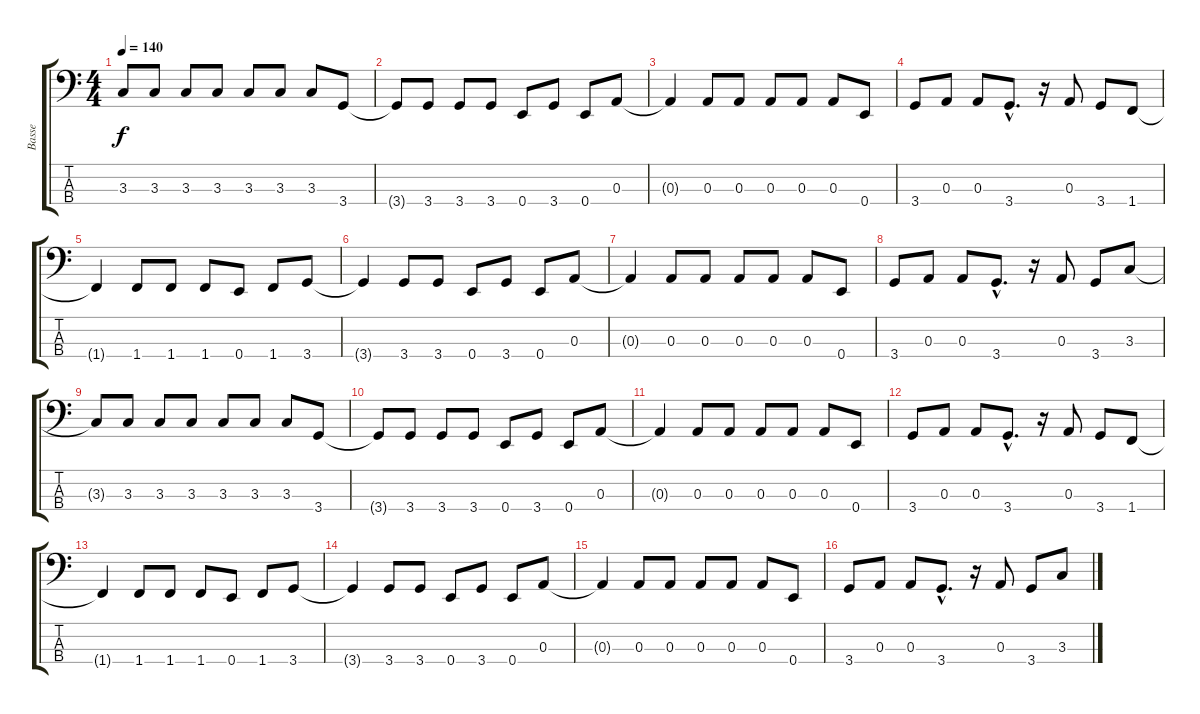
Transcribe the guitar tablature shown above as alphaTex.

\track ("Basse" "Basse") {instrument electricbassfinger}
\staff {score tabs}
\tuning (G2 D2 A1 E1) {hide}
\ts (4 4)
\tempo 140
\clef f4
\ks c
3.3{t}.8{dy f} 3.3.8 3.3.8 3.3.8 3.3.8 3.3.8 3.3.8 3.4.8 |
3.4{t}.8 3.4.8 3.4.8 3.4.8 0.4.8 3.4.8 0.4.8 0.3.8 |
0.3{t}.4 0.3.8 0.3.8 0.3.8 0.3.8 0.3.8 0.4.8 |
3.4.8 0.3.8 0.3.8 3.4{hac}.8{d} r.16 0.3.8 3.4.8 1.4.8 |
1.4{t}.4 1.4.8 1.4.8 1.4.8 0.4.8 1.4.8 3.4.8 |
3.4{t}.4 3.4.8 3.4.8 0.4.8 3.4.8 0.4.8 0.3.8 |
0.3{t}.4 0.3.8 0.3.8 0.3.8 0.3.8 0.3.8 0.4.8 |
3.4.8 0.3.8 0.3.8 3.4{hac}.8{d} r.16 0.3.8 3.4.8 3.3.8 |
3.3{t}.8 3.3.8 3.3.8 3.3.8 3.3.8 3.3.8 3.3.8 3.4.8 |
3.4{t}.8 3.4.8 3.4.8 3.4.8 0.4.8 3.4.8 0.4.8 0.3.8 |
0.3{t}.4 0.3.8 0.3.8 0.3.8 0.3.8 0.3.8 0.4.8 |
3.4.8 0.3.8 0.3.8 3.4{hac}.8{d} r.16 0.3.8 3.4.8 1.4.8 |
1.4{t}.4 1.4.8 1.4.8 1.4.8 0.4.8 1.4.8 3.4.8 |
3.4{t}.4 3.4.8 3.4.8 0.4.8 3.4.8 0.4.8 0.3.8 |
0.3{t}.4 0.3.8 0.3.8 0.3.8 0.3.8 0.3.8 0.4.8 |
3.4.8 0.3.8 0.3.8 3.4{hac}.8{d} r.16 0.3.8 3.4.8 3.3.8
